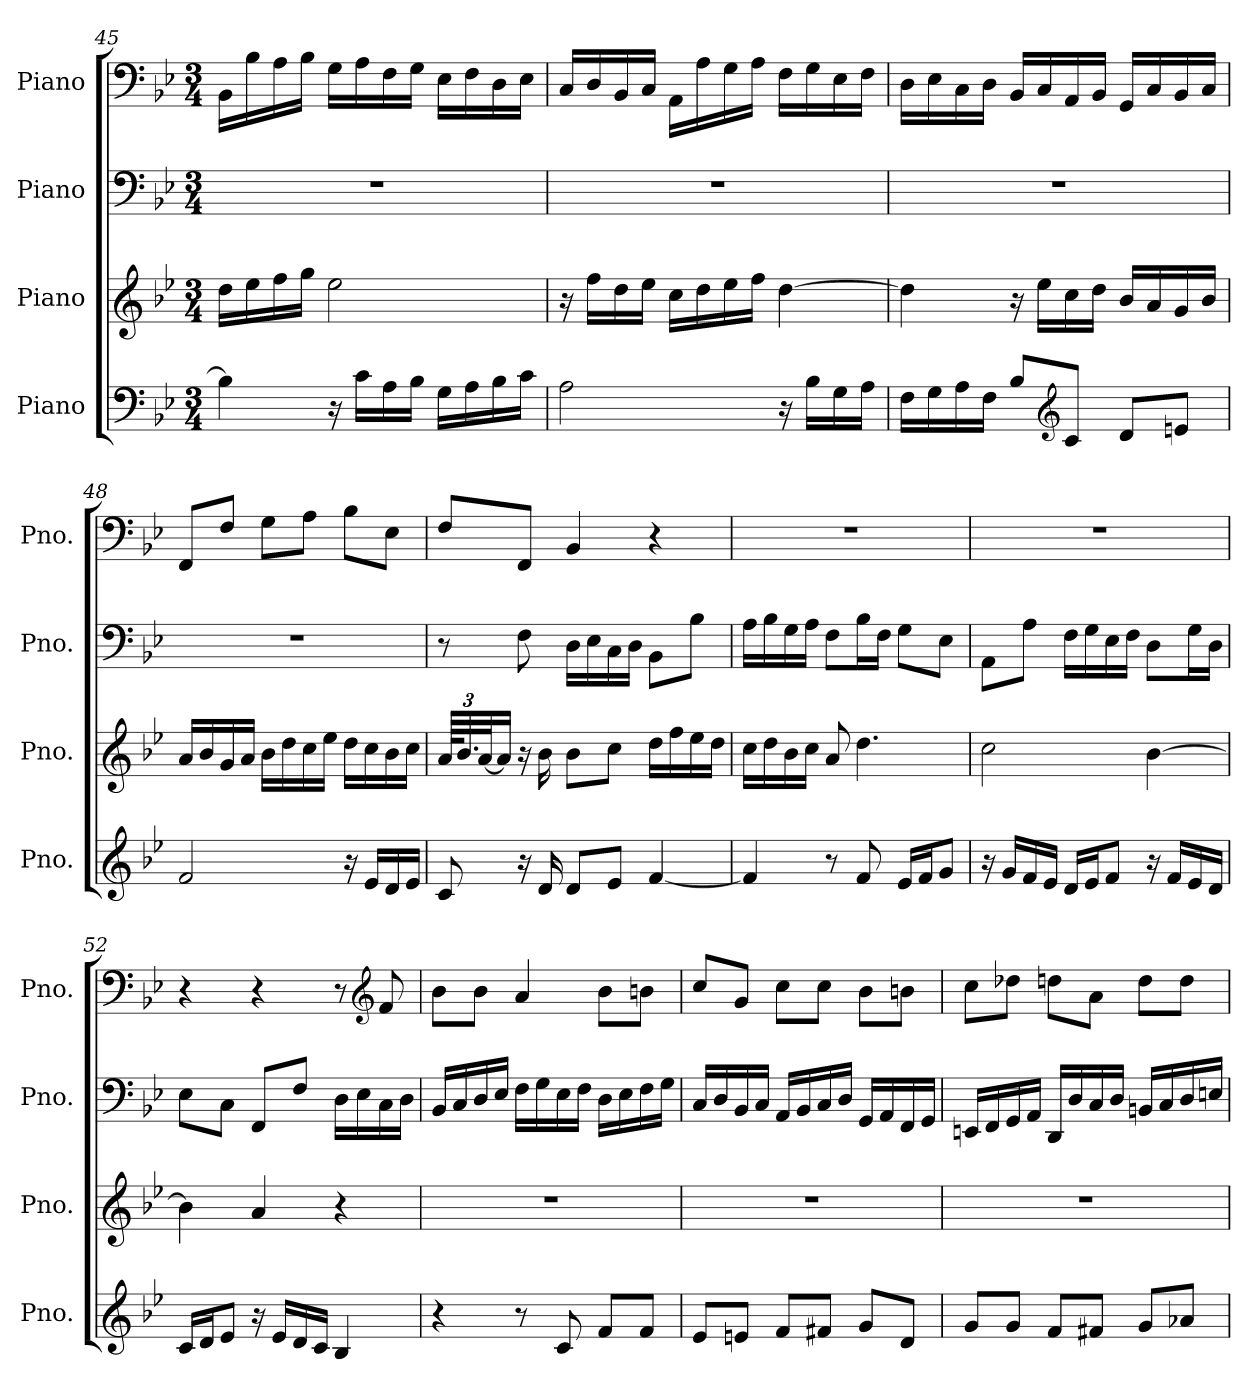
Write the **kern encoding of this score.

**kern	**kern	**kern	**kern
*part4	*part3	*part2	*part1
*staff4	*staff3	*staff2	*staff1
*I"Piano	*I"Piano	*I"Piano	*I"Piano
*I'Pno.	*I'Pno.	*I'Pno.	*I'Pno.
!!LO:LB:g=z
*clefF4	*clefG2	*clefF4	*clefF4
*k[b-e-]	*k[b-e-]	*k[b-e-]	*k[b-e-]
*M3/4	*M3/4	*M3/4	*M3/4
=45	=45	=45	=45
4B-\]	16dd\LL	2.r	16BB-\LL
.	16ee-\	.	16B-\
.	16ff\	.	16A\
.	16gg\JJ	.	16B-\JJ
16r	2ee-\	.	16G\LL
16c\LL	.	.	16A\
16A\	.	.	16F\
16B-\JJ	.	.	16G\JJ
16G\LL	.	.	16E-\LL
16A\	.	.	16F\
16B-\	.	.	16D\
16c\JJ	.	.	16E-\JJ
=46	=46	=46	=46
2A\	16r	2.r	16C/LL
.	16ff\LL	.	16D/
.	16dd\	.	16BB-/
.	16ee-\JJ	.	16C/JJ
.	16cc\LL	.	16AA\LL
.	16dd\	.	16A\
.	16ee-\	.	16G\
.	16ff\JJ	.	16A\JJ
16r	[4dd\	.	16F\LL
16B-\LL	.	.	16G\
16G\	.	.	16E-\
16A\JJ	.	.	16F\JJ
=47	=47	=47	=47
16F\LL	4dd\]	2.r	16D\LL
16G\	.	.	16E-\
16A\	.	.	16C\
16F\JJ	.	.	16D\JJ
8B-/L	16r	.	16BB-/LL
.	16ee-\LL	.	16C/
*clefG2	*	*	*
8c/J	16cc\	.	16AA/
.	16dd\JJ	.	16BB-/JJ
8d/L	16b-/LL	.	16GG/LL
.	16a/	.	16C/
8en/J	16g/	.	16BB-/
.	16b-/JJ	.	16C/JJ
!!LO:LB:g=z
=48	=48	=48	=48
2f/	16a/LL	2.r	8FF/L
.	16b-/	.	.
.	16g/	.	8F/J
.	16a/JJ	.	.
.	16b-\LL	.	8G\L
.	16dd\	.	.
.	16cc\	.	8A\J
.	16ee-\JJ	.	.
16r	16dd\LL	.	8B-\L
16e-/LL	16cc\	.	.
16d/	16b-\	.	8E-\J
16e-/JJ	16cc\JJ	.	.
=49	=49	=49	=49
*	*Xbrackettup	*	*
8c/	96a/KLLL	8r	8F/L
.	48.b-/	.	.
.	[48a/J	.	.
.	16a/JJ]	.	.
16r	16r	8F\	8FF/J
16d/	16b-\	.	.
8d/L	8b-\L	16D\LL	4BB-/
.	.	16E-\	.
8e-/J	8cc\J	16C\	.
.	.	16D\JJ	.
[4f/	16dd\LL	8BB-\L	4r
.	16ff\	.	.
.	16ee-\	8B-\J	.
.	16dd\JJ	.	.
=50	=50	=50	=50
4f/]	16cc\LL	16A\LL	2.r
.	16dd\	16B-\	.
.	16b-\	16G\	.
.	16cc\JJ	16A\JJ	.
8r	8a/	8F\L	.
8f/	4.dd\	16B-\L	.
.	.	16F\JJ	.
16e-/LL	.	8G\L	.
16f/J	.	.	.
8g/J	.	8E-\J	.
!!LO:PB:g=z
=51	=51	=51	=51
16r	2cc\	8AA\L	2.r
16g/LL	.	.	.
16f/	.	8A\J	.
16e-/JJ	.	.	.
16d/LL	.	16F\LL	.
16e-/J	.	16G\	.
8f/J	.	16E-\	.
.	.	16F\JJ	.
16r	[4b-\	8D\L	.
16f/LL	.	.	.
16e-/	.	16G\L	.
16d/JJ	.	16D\JJ	.
=52	=52	=52	=52
16c/LL	4b-\]	8E-\L	4r
16d/J	.	.	.
8e-/J	.	8C\J	.
16r	4a/	8FF/L	4r
16e-/LL	.	.	.
16d/	.	8F/J	.
16c/JJ	.	.	.
4B-/	4r	16D\LL	8r
.	.	16E-\	.
*	*	*	*clefG2
.	.	16C\	8f/
.	.	16D\JJ	.
=53	=53	=53	=53
4r	2.r	16BB-/LL	8b-\L
.	.	16C/	.
.	.	16D/	8b-\J
.	.	16E-/JJ	.
8r	.	16F\LL	4a/
.	.	16G\	.
8c/	.	16E-\	.
.	.	16F\JJ	.
8f/L	.	16D\LL	8b-\L
.	.	16E-\	.
8f/J	.	16F\	8bn\J
.	.	16G\JJ	.
!!LO:LB:g=z
=54	=54	=54	=54
8e-/L	2.r	16C/LL	8cc/L
.	.	16D/	.
8en/J	.	16BB-/	8g/J
.	.	16C/JJ	.
8f/L	.	16AA/LL	8cc\L
.	.	16BB-/	.
8f#X/J	.	16C/	8cc\J
.	.	16D/JJ	.
8g/L	.	16GG/LL	8b-\L
.	.	16AA/	.
8d/J	.	16FF/	8bn\J
.	.	16GG/JJ	.
=55	=55	=55	=55
8g/L	2.r	16EEn/LL	8cc\L
.	.	16FF/	.
8g/J	.	16GG/	8dd-X\J
.	.	16AA/JJ	.
8f/L	.	16DD/LL	8ddn\L
.	.	16D/	.
8f#X/J	.	16C/	8a\J
.	.	16D/JJ	.
8g/L	.	16BBn/LL	8dd\L
.	.	16C/	.
8a-X/J	.	16D/	8dd\J
.	.	16En/JJ	.
=	=	=	=
*-	*-	*-	*-
